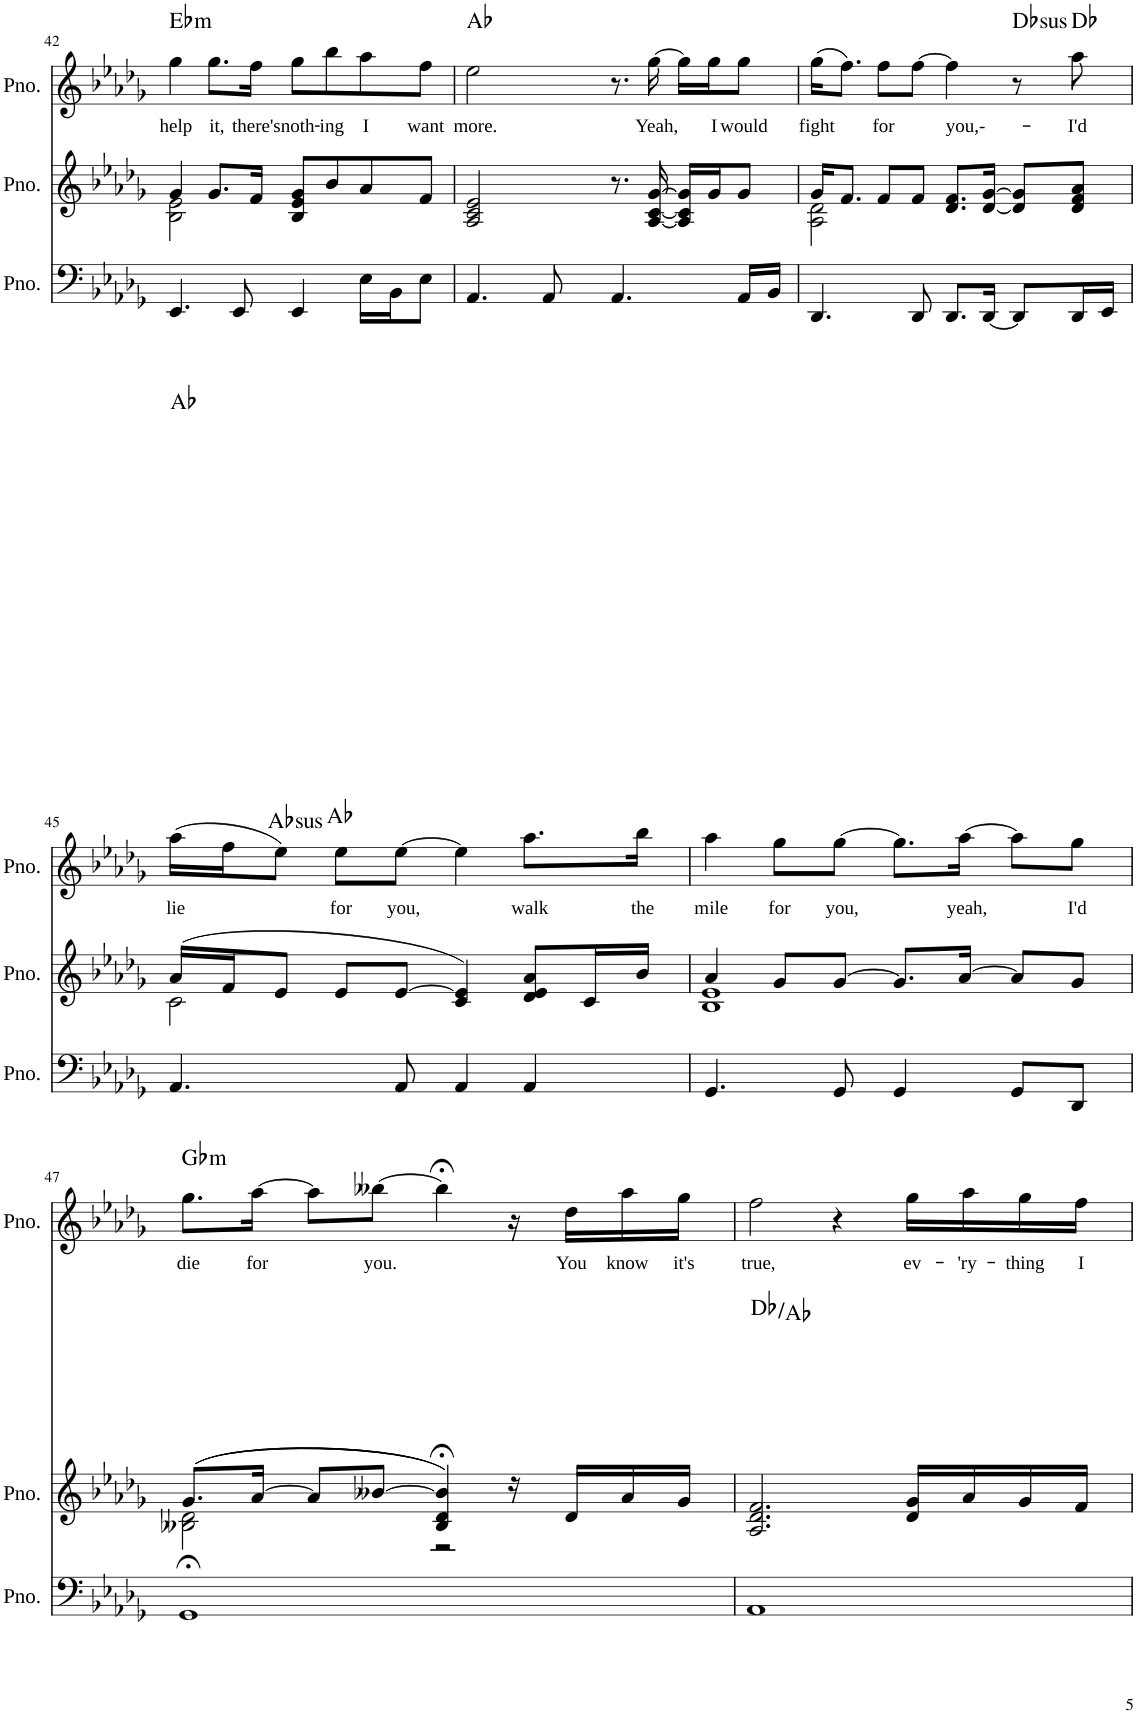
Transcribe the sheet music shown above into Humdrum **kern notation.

**kern	**kern	**kern	**text	**harte
*part3	*part2	*part1	*part1	*part1
*staff3	*staff2	*staff1	*staff1	*
*I"Piano	*I"Piano	*I"Piano	*	*
*I'Pno.	*I'Pno.	*I'Pno.	*	*
!!LO:PB:g=z
*clefF4	*clefG2	*clefG2	*	*
*k[b-e-a-d-g-]	*k[b-e-a-d-g-]	*k[b-e-a-d-g-]	*	*
*M4/4	*M4/4	*M4/4	*	*
=42	=42	=42	=42	=42
*	*^	*	*	*
!	!	!	!	!LO:LY:b	!LO:H:kt=m
4.EE-/	4g-/	2B-\ 2e-\	4gg-\	help	Eb:min
!	!	!	!	!LO:LY:b	!
.	8.g-/L	.	8.gg-\L	it,	.
8EE-/	.	.	.	.	.
!	!	!	!	!LO:LY:b	!
.	16f/Jk	.	16ff\Jk	there's	.
!	!	!	!	!LO:LY:b	!
4EE-/	8B-/ 8e-/ 8g-/L	2ryy	8gg-\L	noth-	.
!	!	!	!	!LO:LY:b	!
.	8b-/	.	8bb-\	-ing	.
!	!	!	!	!LO:LY:b	!
16E-\LL	8a-/	.	8aa-\	I	.
16BB-\J	.	.	.	.	.
!	!	!	!	!LO:LY:b	!
8E-\J	8f/J	.	8ff\J	want	.
*	*v	*v	*	*	*
=43	=43	=43	=43	=43
!	!	!	!LO:LY:b	!
4.AA-/	2A-/ 2c/ 2e-/	2ee-\	more.	Ab:maj
8AA-/	.	.	.	.
4.AA-/	8.r	8.r	.	.
!	!	!	!LO:LY:b	!
.	[16A-/ [16c/ [16g-/	[16gg-\	Yeah,	.
.	16A-/] 16c/] 16g-/]LL	16gg-\LL]	.	.
!	!	!	!LO:LY:b	!
.	16g-/J	16gg-\J	I	.
!	!	!	!LO:LY:b	!
16AA-/LL	8g-/J	8gg-\J	would	.
16BB-/JJ	.	.	.	.
=44	=44	=44	=44	=44
*	*^	*	*	*
!	!	!	!	!LO:LY:b	!
4.DD-/	16g-/KL	2A-\ 2d-\	(16gg-\KL	fight	.
.	8.f/J	.	8.ff\J)	.	.
!	!	!	!	!LO:LY:b	!
.	8f/L	.	8ff\L	for	.
8DD-/	8f/J	.	[8ff\J	.	.
!	!	!	!	!LO:LY:b	!
8.DD-/L	8.d-/ 8.f/L	2ryy	4ff\]	you,--	.
[16DD-/Jk	[16d-/ [16g-/Jk	.	.	.	.
!	!	!	!	!	!LO:H:kt=sus
8DD-/L]	8d-/] 8g-/]L	.	8r	.	Db:sus4
!	!	!	!	!LO:LY:b	!
16DD-/L	8d-/ 8f/ 8a-/J	.	8aa-\	-I'd	Db:maj
16EE-/JJ	.	.	.	.	.
!!LO:LB:g=z
=45	=45	=45	=45	=45	=45
!	!	!	!	!LO:LY:b	!
4.AA-/	(16a-/LL	2c\	(16aa-\LL	lie	.
.	16f/J	.	16ff\J	.	.
.	8e-/J	.	8ee-\J)	.	.
!	!	!	!	!LO:LY:b	!
.	8e-/L	.	8ee-\L	for	.
!	!	!	!	!LO:LY:b	!
8AA-/	[8e-/J	.	[8ee-\J	you,	.
4AA-/	4c/ 4e-/])	2ryy	4ee-\]	.	.
!	!	!	!	!LO:LY:b	!
4AA-/	8d-/ 8e-/ 8a-/L	.	8.aa-\L	walk	.
.	16c/L	.	.	.	.
!	!	!	!	!LO:LY:b	!
.	16b-/JJ	.	16bb-\Jk	the	.
=46	=46	=46	=46	=46	=46
!	!	!	!	!LO:LY:b	!
4.GG-/	4a-/	1B- 1e-	4aa-\	mile	.
!	!	!	!	!LO:LY:b	!
.	8g-/L	.	8gg-\L	for	.
!	!	!	!	!LO:LY:b	!
8GG-/	[8g-/J	.	[8gg-\J	you,	.
4GG-/	8.g-/L]	.	8.gg-\L]	.	.
!	!	!	!	!LO:LY:b	!
.	[16a-/Jk	.	[16aa-\Jk	yeah,	.
8GG-/L	8a-/L]	.	8aa-\L]	.	.
!	!	!	!	!LO:LY:b	!
8DD-/J	8g-/J	.	8gg-\J	I'd	.
!!LO:LB:g=z
=47	=47	=47	=47	=47	=47
!	!	!	!	!LO:LY:b	!LO:H:kt=m
1GG-;<	((8.g-/L	2B--X\ 2d-\	8.gg-\L	die	Gb:min
!	!	!	!	!LO:LY:b	!
.	[16a-/Jk	.	[16aa-\Jk	for	.
.	8a-/L]	.	8aa-\L]	.	.
!	!	!	!	!LO:LY:b	!
.	[8b--X/J	.	[8bb--X\J	you.	.
.	4B--/;< 4d-/;< 4b--/];<))	2r	4bb--;<\]	.	.
.	16r	.	16r	.	.
!	!	!	!	!LO:LY:b	!
.	16d-/LL	.	16dd-\LL	You	.
!	!	!	!	!LO:LY:b	!
.	16a-/	.	16aa-\	know	.
!	!	!	!	!LO:LY:b	!
.	16g-/JJ	.	16gg-\JJ	it's	.
*	*v	*v	*	*	*
=48	=48	=48	=48	=48
!	!	!	!LO:LY:b	!
1AA-	2.A-/ 2.d-/ 2.f/	2ff\	true,	.
.	.	4r	.	.
!	!	!	!LO:LY:b	!
.	16d-/ 16g-/LL	16gg-\LL	ev-	.
!	!	!	!LO:LY:b	!
.	16a-/	16aa-\	-'ry-	.
!	!	!	!LO:LY:b	!
.	16g-/	16gg-\	-thing	.
!	!	!	!LO:LY:b	!
.	16f/JJ	16ff\JJ	I	.
=	=	=	=	=
*-	*-	*-	*-	*-
